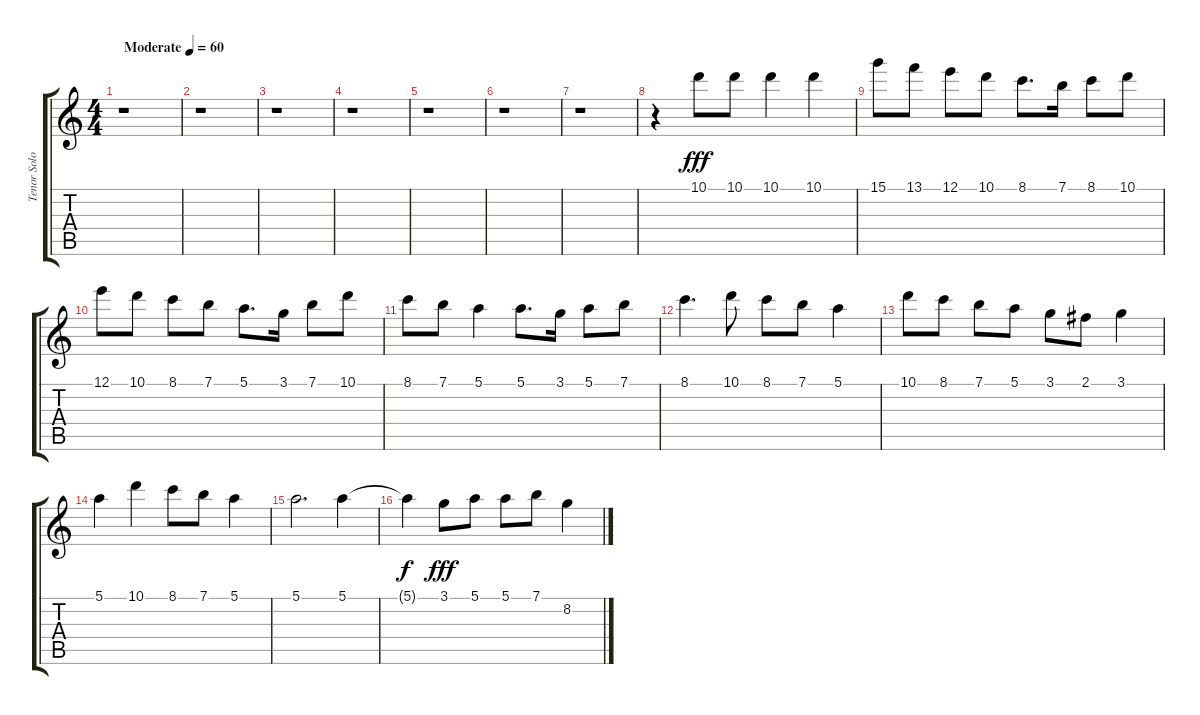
\track ("Tenor Solo" "Tenor Solo") {instrument acousticguitarsteel}
\staff {score tabs}
\tuning (E4 B3 G3 D3 A2 E2) {hide}
\ts (4 4)
\tempo (60 "Moderate")
\clef g2
\ks c
r.1{dy fff instrument acousticguitarsteel} |
r.1 |
r.1 |
r.1 |
r.1 |
r.1 |
r.1 |
r.4 10.1.8 10.1.8 10.1.4 10.1.4 |
15.1.8 13.1.8 12.1.8 10.1.8 8.1.8{d} 7.1.16 8.1.8 10.1.8 |
12.1.8 10.1.8 8.1.8 7.1.8 5.1.8{d} 3.1.16 7.1.8 10.1.8 |
8.1.8 7.1.8 5.1.4 5.1.8{d} 3.1.16 5.1.8 7.1.8 |
8.1.4{d} 10.1.8 8.1.8 7.1.8 5.1.4 |
10.1.8 8.1.8 7.1.8 5.1.8 3.1.8 2.1.8 3.1.4 |
5.1.4 10.1.4 8.1.8 7.1.8 5.1.4 |
5.1.2{d} 5.1.4 |
5.1{t}.4{dy f} 3.1.8{dy fff} 5.1.8 5.1.8 7.1.8 8.2.4
